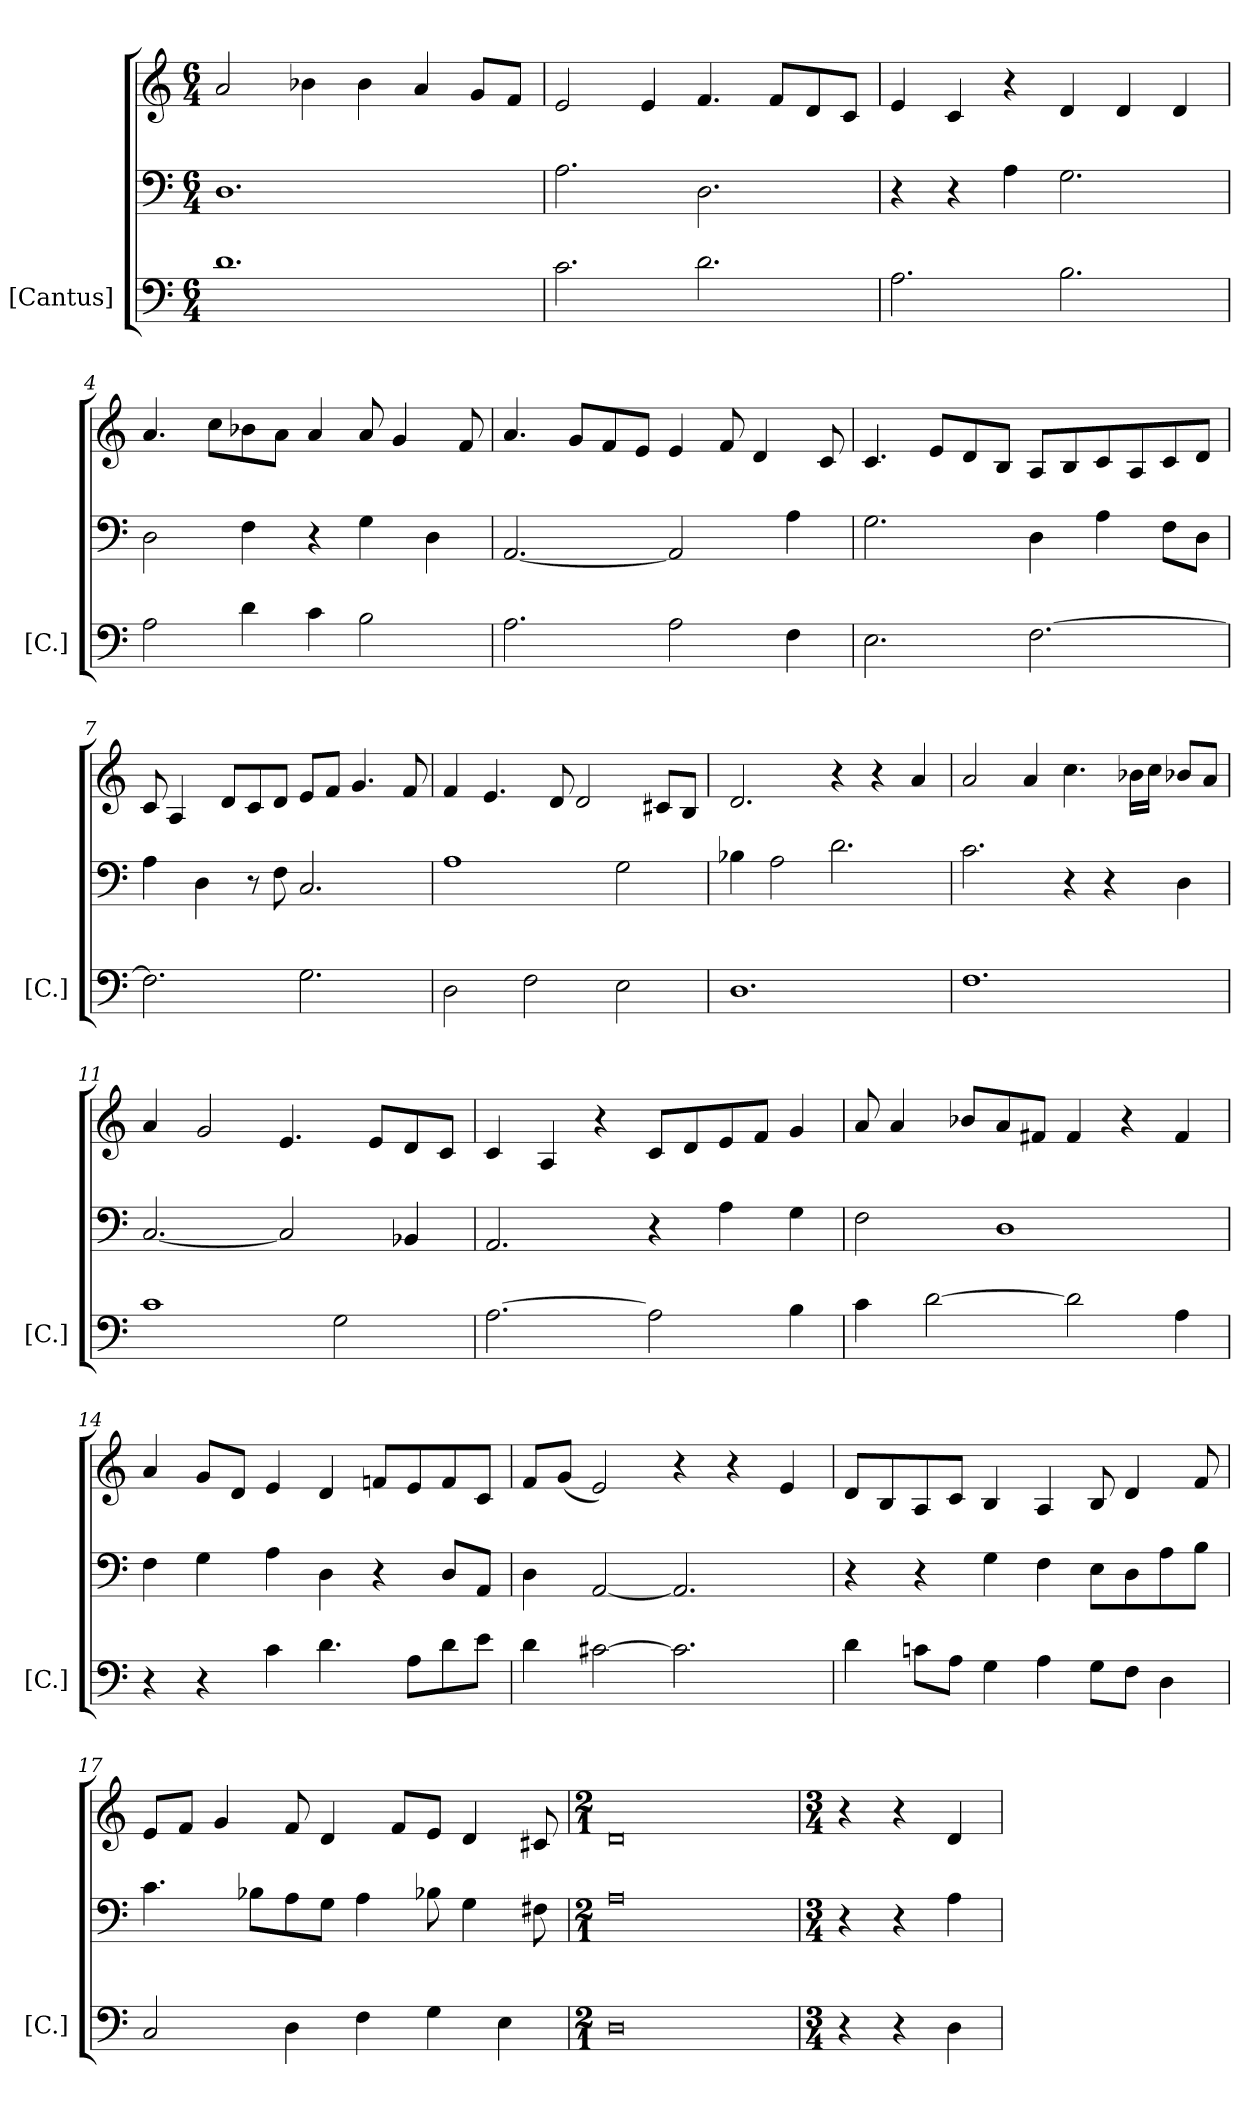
**kern	**kern	**kern
*part1	*part1	*part1
*staff3	*staff2	*staff1
*I"[Cantus]	*	*
*I'[C.]	*	*
*clefF4	*clefF4	*clefG2
*ITrd7c12	*ITrd7c12	*
*k[]	*k[]	*k[]
*M6/4	*M6/4	*M6/4
=1	=1	=1
1.D	1.DD	2a/
.	.	4b-X\
.	.	4b-\
.	.	4a/
.	.	8g/L
.	.	8f/J
=2	=2	=2
2.C\	2.AA\	2e/
.	.	4e/
2.D\	2.DD\	4.f/
.	.	8f/L
.	.	8d/
.	.	8c/J
=3	=3	=3
2.AA\	4r	4e/
.	4r	4c/
.	4AA\	4r
2.BB\	2.GG\	4d/
.	.	4d/
.	.	4d/
=4	=4	=4
2AA\	2DD\	4.a/
.	.	8cc\L
4D\	4FF\	8b-X\
.	.	8a\J
4C\	4r	4a/
2BB\	4GG\	8a/
.	.	4g/
.	4DD\	.
.	.	8f/
=5	=5	=5
2.AA\	[2.AAA/	4.a/
.	.	8g/L
.	.	8f/
.	.	8e/J
2AA\	2AAA/]	4e/
.	.	8f/
.	.	4d/
4FF\	4AA\	.
.	.	8c/
=6	=6	=6
2.EE\	2.GG\	4.c/
.	.	8e/L
.	.	8d/
.	.	8B/J
[2.FF\	4DD\	8A/L
.	.	8B/
.	4AA\	8c/
.	.	8A/
.	8FF\L	8c/
.	8DD\J	8d/J
=7	=7	=7
2.FF\]	4AA\	8c/
.	.	4A/
.	4DD\	.
.	.	8d/L
.	8r	8c/
.	8FF\	8d/J
2.GG\	2.CC/	8e/L
.	.	8f/J
.	.	4.g/
.	.	8f/
=8	=8	=8
2DD\	1AA	4f/
.	.	4.e/
2FF\	.	.
.	.	8d/
.	.	2d/
2EE\	2GG\	.
.	.	8c#X/L
.	.	8B/J
=9	=9	=9
1.DD	4BB-X\	2.d/
.	2AA\	.
.	2.D\	4r
.	.	4r
.	.	4a/
=10	=10	=10
1.FF	2.C\	2a/
.	.	4a/
.	4r	4.cc\
.	4r	.
.	.	16b-X\LL
.	.	16cc\JJ
.	4DD\	8b-X/L
.	.	8a/J
=11	=11	=11
1C	[2.CC/	4a/
.	.	2g/
.	2CC/]	4.e/
2GG\	.	.
.	.	8e/L
.	4BBB-X/	8d/
.	.	8c/J
=12	=12	=12
[2.AA\	2.AAA/	4c/
.	.	4A/
.	.	4r
2AA\]	4r	8c/L
.	.	8d/
.	4AA\	8e/
.	.	8f/J
4BB\	4GG\	4g/
=13	=13	=13
4C\	2FF\	8a/
.	.	4a/
[2D\	.	.
.	.	8b-X/L
.	1DD	8a/
.	.	8f#X/J
2D\]	.	4f#/
.	.	4r
4AA\	.	4f#/
=14	=14	=14
4r	4FF\	4a/
4r	4GG\	8g/L
.	.	8d/J
4C\	4AA\	4e/
4.D\	4DD\	4d/
.	4r	8fn/L
8AA\L	.	8e/
8D\	8DD/L	8f/
8E\J	8AAA/J	8c/J
=15	=15	=15
4D\	4DD\	8f/L
.	.	(<8g/J
[2C#X\	[2AAA/	2e/)
2.C#\]	2.AAA/]	4r
.	.	4r
.	.	4e/
=16	=16	=16
4D\	4r	8d/L
.	.	8B/
8Cn\L	4r	8A/
8AA\J	.	8c/J
4GG\	4GG\	4B/
4AA\	4FF\	4A/
8GG\L	8EE\L	8B/
8FF\J	8DD\	4d/
4DD\	8AA\	.
.	8BB\J	8f/
=17	=17	=17
2CC/	4.C\	8e/L
.	.	8f/J
.	.	4g/
.	8BB-X\L	.
4DD\	8AA\	8f/
.	8GG\J	4d/
4FF\	4AA\	.
.	.	8f/L
4GG\	8BB-X\	8e/J
.	4GG\	4d/
4EE\	.	.
.	8FF#X\	8c#X/
=18	=18	=18
*M2/1	*M2/1	*M2/1
0DD	0AA	0d
=19	=19	=19
*M3/4	*M3/4	*M3/4
4r	4r	4r
4r	4r	4r
4DD\	4AA\	4d/
=	=	=
*-	*-	*-
